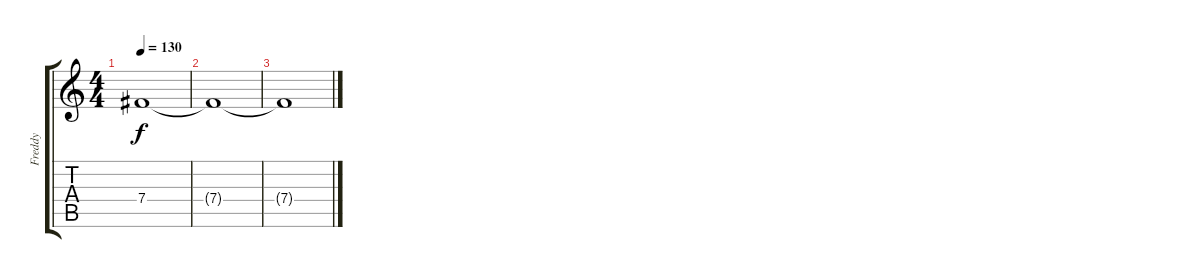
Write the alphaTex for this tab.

\track ("Freddy" "Freddy") {instrument overdrivenguitar}
\staff {score tabs}
\tuning (Db4 Ab3 E3 B2 Gb2 B1) {hide}
\ts (4 4)
\tempo 130
\clef g2
\ks c
7.4{t}.1{dy f} |
7.4{t}.1 |
7.4{t}.1
